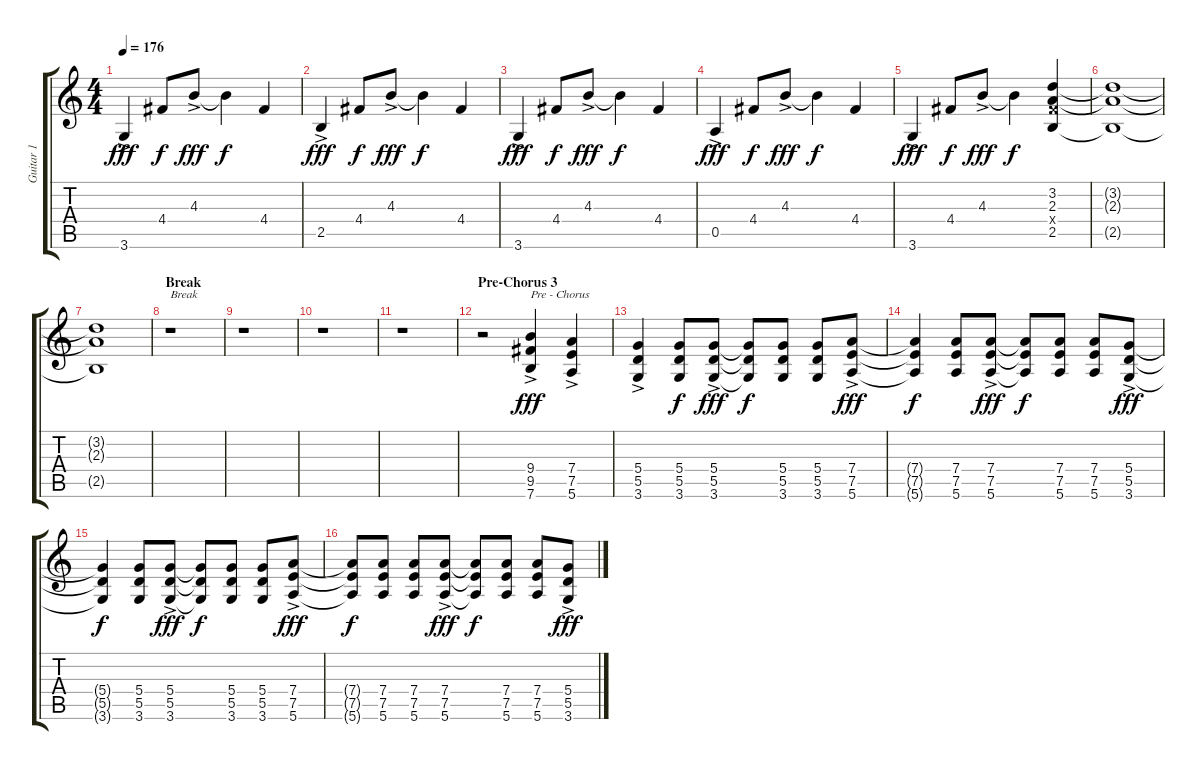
\track ("Guitar 1" "Guitar 1") {instrument distortionguitar}
\staff {score tabs}
\tuning (E4 B3 G3 D3 A2 E2) {hide}
\ts (4 4)
\tempo 176
\clef g2
\ks c
3.6{ac}.4{dy fff} 4.4.8{dy f} 4.3{ac}.8{dy fff} 4.3{t}.4{dy f} 4.4.4 |
2.5{ac}.4{dy fff} 4.4.8{dy f} 4.3{ac}.8{dy fff} 4.3{t}.4{dy f} 4.4.4 |
3.6{ac}.4{dy fff} 4.4.8{dy f} 4.3{ac}.8{dy fff} 4.3{t}.4{dy f} 4.4.4 |
0.5{ac}.4{dy fff} 4.4.8{dy f} 4.3{ac}.8{dy fff} 4.3{t}.4{dy f} 4.4.4 |
3.6{ac}.4{dy fff} 4.4.8{dy f} 4.3{ac}.8{dy fff} 4.3{t}.4{dy f} (3.2 2.3 4.4{x} 2.5).4 |
(3.2{t} 2.3{t} 2.5{t}).1 |
(3.2{t} 2.3{t} 2.5{t}).1 |
\section ("" "Break")
r.1{txt "Break"} |
r.1 |
r.1 |
r.1 |
\section ("" "Pre-Chorus 3")
r.2{volume 14 instrument overdrivenguitar} (9.4{ac} 9.5{ac} 7.6{ac}).4{txt "Pre - Chorus" dy fff} (7.4{ac} 7.5{ac} 5.6{ac}).4 |
(5.4{ac} 5.5{ac} 3.6{ac}).4 (5.4 5.5 3.6).8{dy f} (5.4{ac} 5.5{ac} 3.6{ac}).8{dy fff} (5.4{t} 5.5{t} 3.6{t}).8{dy f} (5.4 5.5 3.6).8 (5.4 5.5 3.6).8 (7.4{ac} 7.5{ac} 5.6{ac}).8{dy fff} |
(7.4{t} 7.5{t} 5.6{t}).4{dy f} (7.4 7.5 5.6).8 (7.4{ac} 7.5{ac} 5.6{ac}).8{dy fff} (7.4{t} 7.5{t} 5.6{t}).8{dy f} (7.4 7.5 5.6).8 (7.4 7.5 5.6).8 (5.4{ac} 5.5{ac} 3.6{ac}).8{dy fff} |
(5.4{t} 5.5{t} 3.6{t}).4{dy f} (5.4 5.5 3.6).8 (5.4{ac} 5.5{ac} 3.6{ac}).8{dy fff} (5.4{t} 5.5{t} 3.6{t}).8{dy f} (5.4 5.5 3.6).8 (5.4 5.5 3.6).8 (7.4{ac} 7.5{ac} 5.6{ac}).8{dy fff} |
(7.4{t} 7.5{t} 5.6{t}).8{dy f} (7.4 7.5 5.6).8 (7.4 7.5 5.6).8 (7.4{ac} 7.5{ac} 5.6{ac}).8{dy fff} (7.4{t} 7.5{t} 5.6{t}).8{dy f} (7.4 7.5 5.6).8 (7.4 7.5 5.6).8 (5.4{ac} 5.5{ac} 3.6{ac}).8{dy fff}
